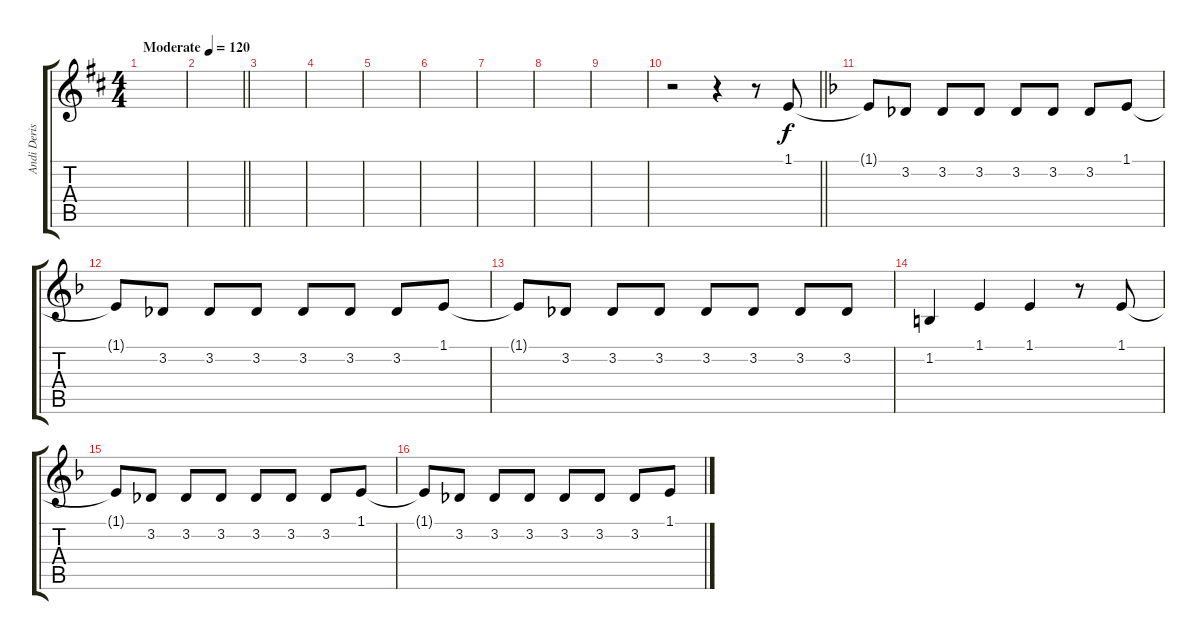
\track ("Andi Deris" "Andi Deris") {instrument lead1square}
\staff {score tabs}
\tuning (Eb4 Bb3 Gb3 Db3 Ab2 Eb2) {hide}
\ts (4 4)
\tempo (120 "Moderate")
\clef g2
\ks d
|
\barLineRight lightlight
|
|
|
|
|
|
|
|
\barLineRight lightlight
r.2 r.4 r.8 1.1.8 |
\ks dminor
1.1{t}.8 3.2.8 3.2.8 3.2.8 3.2.8 3.2.8 3.2.8 1.1.8 |
1.1{t}.8 3.2.8 3.2.8 3.2.8 3.2.8 3.2.8 3.2.8 1.1.8 |
1.1{t}.8 3.2.8 3.2.8 3.2.8 3.2.8 3.2.8 3.2.8 3.2.8 |
1.2.4 1.1.4 1.1.4 r.8 1.1.8 |
1.1{t}.8 3.2.8 3.2.8 3.2.8 3.2.8 3.2.8 3.2.8 1.1.8 |
1.1{t}.8 3.2.8 3.2.8 3.2.8 3.2.8 3.2.8 3.2.8 1.1.8
